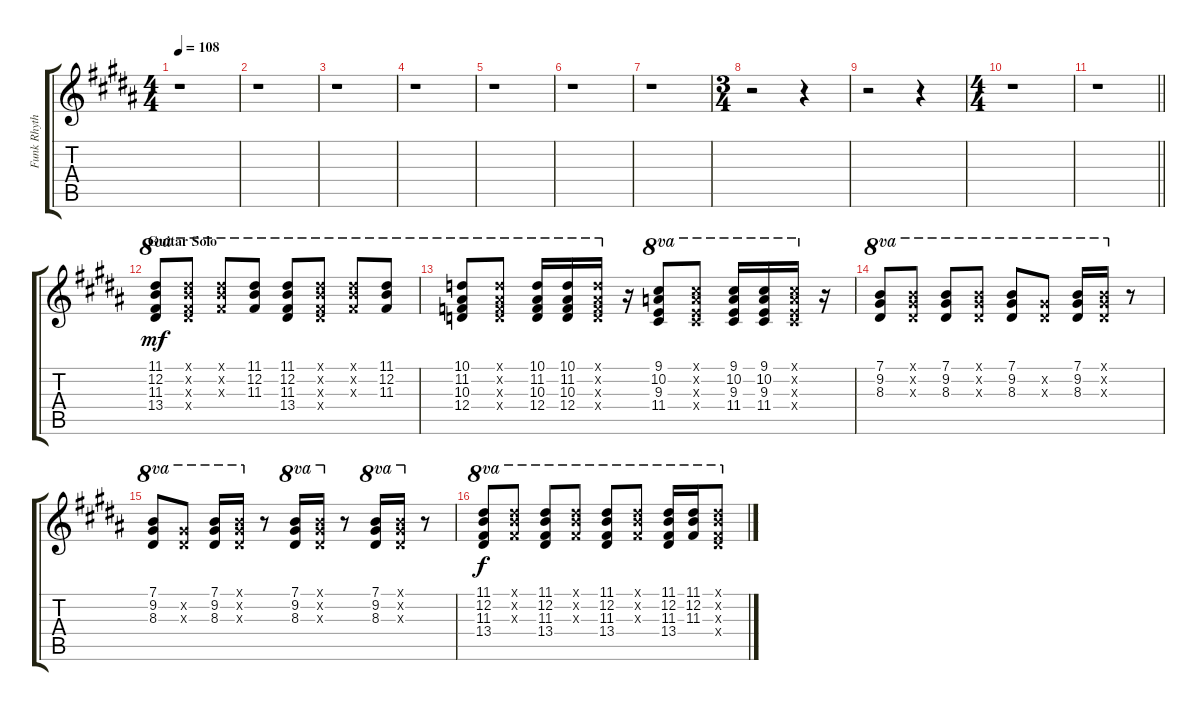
\track ("Funk Rhythm Guitar" "Funk Rhyth") {instrument electricguitarclean}
\staff {score tabs}
\tuning (E4 B3 G3 D3 A2 E2) {hide}
\ts (4 4)
\tempo 108
\clef g2
\ks g#minor
r.1{dy fff} |
r.1 |
r.1 |
r.1 |
r.1 |
r.1 |
r.1 |
\ts (3 4)
r.2 r.4 |
r.2 r.4 |
\ts (4 4)
r.1 |
\barLineRight lightlight
r.1 |
\section ("" "Guitar Solo")
(11.1 12.2 11.3 13.4).8{ot 8va dy mf} (11.1{x} 12.2{x} 11.3{x} 13.4{x}).8{ot 8va} (11.1{x} 12.2{x} 11.3{x}).8{ot 8va} (11.1 12.2 11.3).8{ot 8va} (11.1 12.2 11.3 13.4).8{ot 8va} (11.1{x} 12.2{x} 11.3{x} 13.4{x}).8{ot 8va} (11.1{x} 12.2{x} 11.3{x}).8{ot 8va} (11.1 12.2 11.3).8{ot 8va} |
(10.1 11.2 10.3 12.4).8{ot 8va} (10.1{x} 11.2{x} 10.3{x} 12.4{x}).8{ot 8va} (10.1 11.2 10.3 12.4).16{ot 8va} (10.1 11.2 10.3 12.4).16{ot 8va} (10.1{x} 11.2{x} 10.3{x} 12.4{x}).16{ot 8va} r.16 (9.1 10.2 9.3 11.4).8{ot 8va} (9.1{x} 10.2{x} 9.3{x} 11.4{x}).8{ot 8va} (9.1 10.2 9.3 11.4).16{ot 8va} (9.1 10.2 9.3 11.4).16{ot 8va} (9.1{x} 10.2{x} 9.3{x} 11.4{x}).16{ot 8va} r.16 |
(7.1 9.2 8.3).8{ot 8va} (7.1{x} 9.2{x} 8.3{x}).8{ot 8va} (7.1 9.2 8.3).8{ot 8va} (7.1{x} 9.2{x} 8.3{x}).8{ot 8va} (7.1 9.2 8.3).8{ot 8va} (9.2{x} 8.3{x}).8{ot 8va} (7.1 9.2 8.3).16{ot 8va} (7.1{x} 9.2{x} 8.3{x}).16{ot 8va} r.8 |
(7.1 9.2 8.3).8{ot 8va} (9.2{x} 8.3{x}).8{ot 8va} (7.1 9.2 8.3).16{ot 8va} (7.1{x} 9.2{x} 8.3{x}).16{ot 8va} r.8 (7.1 9.2 8.3).16{ot 8va} (7.1{x} 9.2{x} 8.3{x}).16{ot 8va} r.8 (7.1 9.2 8.3).16{ot 8va} (7.1{x} 9.2{x} 8.3{x}).16{ot 8va} r.8 |
(11.1 12.2 11.3 13.4).8{ot 8va dy f} (11.1{x} 12.2{x} 11.3{x}).8{ot 8va} (11.1 12.2 11.3 13.4).8{ot 8va} (11.1{x} 12.2{x} 11.3{x}).8{ot 8va} (11.1 12.2 11.3 13.4).8{ot 8va} (11.1{x} 12.2{x} 11.3{x}).8{ot 8va} (11.1 12.2 11.3 13.4).16{ot 8va} (11.1 12.2 11.3).16{ot 8va} (11.1{x} 12.2{x} 11.3{x} 13.4{x}).8{ot 8va}
